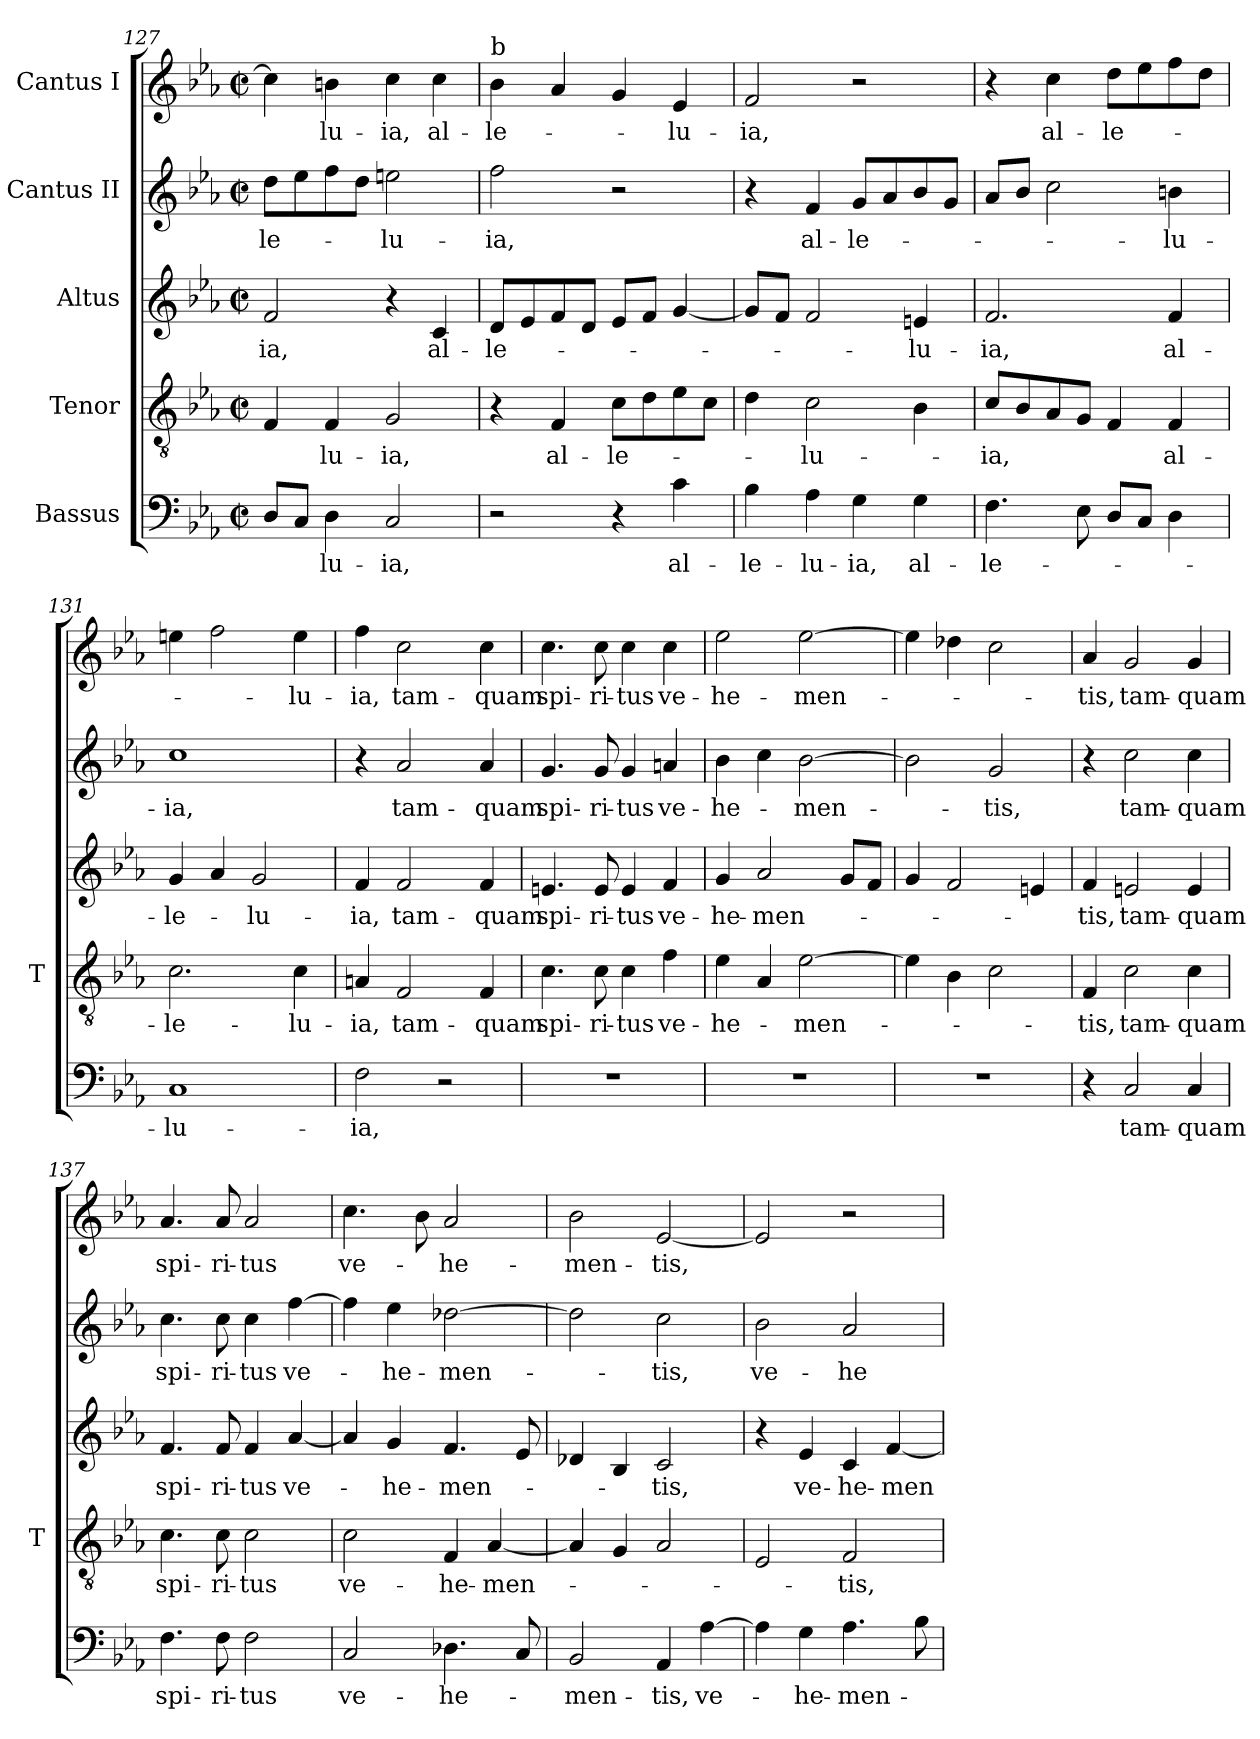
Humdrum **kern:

**kern	**text	**kern	**text	**kern	**text	**kern	**text	**kern	**text
*part5	*part5	*part4	*part4	*part3	*part3	*part2	*part2	*part1	*part1
*staff5	*staff5	*staff4	*staff4	*staff3	*staff3	*staff2	*staff2	*staff1	*staff1
*I"Bassus	*	*I"Tenor	*	*I"Altus	*	*I"Cantus II	*	*I"Cantus I	*
*	*	*I'T	*	*	*	*	*	*	*
*clefF4	*	*clefGv2	*	*clefG2	*	*clefG2	*	*clefG2	*
*	*	*ITrd7c12	*	*	*	*	*	*	*
*k[b-e-a-]	*	*k[b-e-a-]	*	*k[b-e-a-]	*	*k[b-e-a-]	*	*k[b-e-a-]	*
*E-:	*	*E-:	*	*E-:	*	*E-:	*	*E-:	*
*M2/2	*	*M2/2	*	*M2/2	*	*M2/2	*	*M2/2	*
*met(c|)	*	*met(c|)	*	*met(c|)	*	*met(c|)	*	*met(c|)	*
=127	=127	=127	=127	=127	=127	=127	=127	=127	=127
!	!	!	!	!	!LO:LY:b	!	!LO:LY:b	!	!
8D/L	.	4FF/	.	2f/	-ia,	8dd\L	-le-	4cc\]	.
8C/J	.	.	.	.	.	8ee-\	.	.	.
!	!LO:LY:b	!	!LO:LY:b	!	!	!	!	!	!LO:LY:b
4D\	-lu-	4FF/	-lu-	.	.	8ff\	.	4bn\	-lu-
.	.	.	.	.	.	8dd\J	.	.	.
!	!LO:LY:b	!	!LO:LY:b	!	!	!	!LO:LY:b	!	!LO:LY:b
2C/	-ia,	2GG/	-ia,	4r	.	2een\	-lu-	4cc\	-ia,
!	!	!	!	!	!LO:LY:b	!	!	!	!LO:LY:b
.	.	.	.	4c/	al-	.	.	4cc\	al-
=128	=128	=128	=128	=128	=128	=128	=128	=128	=128
!	!	!	!	!	!	!	!	!LO:TX:a:t=b	!
!	!	!	!	!	!LO:LY:b	!	!LO:LY:b	!	!LO:LY:b
2r	.	4r	.	8d/L	-le-	2ff\	-ia,	4b-\	-le-
.	.	.	.	8e-/	.	.	.	.	.
!	!	!	!LO:LY:b	!	!	!	!	!	!
.	.	4FF/	al-	8f/	.	.	.	4a-/	.
.	.	.	.	8d/J	.	.	.	.	.
!	!	!	!LO:LY:b	!	!	!	!	!	!
4r	.	8C\L	-le-	8e-/L	.	2r	.	4g/	.
.	.	8D\	.	8f/J	.	.	.	.	.
!	!LO:LY:b	!	!	!	!	!	!	!	!LO:LY:b
4c\	al-	8E-\	.	[<4g/	.	.	.	4e-/	-lu-
.	.	8C\J	.	.	.	.	.	.	.
=129	=129	=129	=129	=129	=129	=129	=129	=129	=129
!	!LO:LY:b	!	!	!	!	!	!	!	!LO:LY:b
4B-\	-le-	4D\	.	8g/L]	.	4r	.	2f/	-ia,
.	.	.	.	8f/J	.	.	.	.	.
!	!LO:LY:b	!	!LO:LY:b	!	!	!	!LO:LY:b	!	!
4A-\	-lu-	2C\	-lu-	2f/	.	4f/	al-	.	.
!	!LO:LY:b	!	!	!	!	!	!LO:LY:b	!	!
4G\	-ia,	.	.	.	.	8g/L	-le-	2r	.
.	.	.	.	.	.	8a-/	.	.	.
!	!LO:LY:b	!	!	!	!LO:LY:b	!	!	!	!
4G\	al-	4BB-\	.	4en/	-lu-	8b-/	.	.	.
.	.	.	.	.	.	8g/J	.	.	.
=130	=130	=130	=130	=130	=130	=130	=130	=130	=130
!	!LO:LY:b	!	!LO:LY:b	!	!LO:LY:b	!	!	!	!
4.F\	-le-	8C/L	-ia,	2.f/	-ia,	8a-/L	.	4r	.
.	.	8BB-/	.	.	.	8b-/J	.	.	.
!	!	!	!	!	!	!	!	!	!LO:LY:b
.	.	8AA-/	.	.	.	2cc\	.	4cc\	al-
8E-\	.	8GG/J	.	.	.	.	.	.	.
!	!	!	!	!	!	!	!	!	!LO:LY:b
8D/L	.	4FF/	.	.	.	.	.	8dd\L	-le-
8C/J	.	.	.	.	.	.	.	8ee-\	.
!	!	!	!LO:LY:b	!	!LO:LY:b	!	!LO:LY:b	!	!
4D\	.	4FF/	al-	4f/	al-	4bn\	-lu-	8ff\	.
.	.	.	.	.	.	.	.	8dd\J	.
!!LO:PB:g=z
=131	=131	=131	=131	=131	=131	=131	=131	=131	=131
!	!LO:LY:b	!	!LO:LY:b	!	!LO:LY:b	!	!LO:LY:b	!	!
1C	-lu-	2.C\	-le-	4g/	-le-	1cc	-ia,	4een\	.
.	.	.	.	4a-/	.	.	.	2ff\	.
!	!	!	!	!	!LO:LY:b	!	!	!	!
.	.	.	.	2g/	-lu-	.	.	.	.
!	!	!	!LO:LY:b	!	!	!	!	!	!LO:LY:b
.	.	4C\	-lu-	.	.	.	.	4ee\	-lu-
=132	=132	=132	=132	=132	=132	=132	=132	=132	=132
!	!LO:LY:b	!	!LO:LY:b	!	!LO:LY:b	!	!	!	!LO:LY:b
2F\	-ia,	4AAn/	-ia,	4f/	-ia,	4r	.	4ff\	-ia,
!	!	!	!LO:LY:b	!	!LO:LY:b	!	!LO:LY:b	!	!LO:LY:b
.	.	2FF/	tam-	2f/	tam-	2a-/	tam-	2cc\	tam-
2r	.	.	.	.	.	.	.	.	.
!	!	!	!LO:LY:b	!	!LO:LY:b	!	!LO:LY:b	!	!LO:LY:b
.	.	4FF/	-quam	4f/	-quam	4a-/	-quam	4cc\	-quam
=133	=133	=133	=133	=133	=133	=133	=133	=133	=133
!	!	!	!LO:LY:b	!	!LO:LY:b	!	!LO:LY:b	!	!LO:LY:b
1r	.	4.C\	spi-	4.en/	spi-	4.g/	spi-	4.cc\	spi-
!	!	!	!LO:LY:b	!	!LO:LY:b	!	!LO:LY:b	!	!LO:LY:b
.	.	8C\	-ri-	8e/	-ri-	8g/	-ri-	8cc\	-ri-
!	!	!	!LO:LY:b	!	!LO:LY:b	!	!LO:LY:b	!	!LO:LY:b
.	.	4C\	-tus	4e/	-tus	4g/	-tus	4cc\	-tus
!	!	!	!LO:LY:b	!	!LO:LY:b	!	!LO:LY:b	!	!LO:LY:b
.	.	4F\	ve-	4f/	ve-	4an/	ve-	4cc\	ve-
=134	=134	=134	=134	=134	=134	=134	=134	=134	=134
!	!	!	!LO:LY:b	!	!LO:LY:b	!	!LO:LY:b	!	!LO:LY:b
1r	.	4E-\	-he-	4g/	-he-	4b-\	-he-	2ee-\	-he-
!	!	!	!	!	!LO:LY:b	!	!	!	!
.	.	4AA-/	.	2a-/	-men-	4cc\	.	.	.
!	!	!	!LO:LY:b	!	!	!	!LO:LY:b	!	!LO:LY:b
.	.	[>2E-\	-men-	.	.	[>2b-\	-men-	[>2ee-\	-men-
.	.	.	.	8g/L	.	.	.	.	.
.	.	.	.	8f/J	.	.	.	.	.
=135	=135	=135	=135	=135	=135	=135	=135	=135	=135
1r	.	4E-\]	.	4g/	.	2b-\]	.	4ee-\]	.
.	.	4BB-\	.	2f/	.	.	.	4dd-X\	.
!	!	!	!	!	!	!	!LO:LY:b	!	!
.	.	2C\	.	.	.	2g/	-tis,	2cc\	.
.	.	.	.	4en/	.	.	.	.	.
=136	=136	=136	=136	=136	=136	=136	=136	=136	=136
!	!	!	!LO:LY:b	!	!LO:LY:b	!	!	!	!LO:LY:b
4r	.	4FF/	-tis,	4f/	-tis,	4r	.	4a-/	-tis,
!	!LO:LY:b	!	!LO:LY:b	!	!LO:LY:b	!	!LO:LY:b	!	!LO:LY:b
2C/	tam-	2C\	tam-	2en/	tam-	2cc\	tam-	2g/	tam-
!	!LO:LY:b	!	!LO:LY:b	!	!LO:LY:b	!	!LO:LY:b	!	!LO:LY:b
4C/	-quam	4C\	-quam	4e/	-quam	4cc\	-quam	4g/	-quam
!!LO:LB:g=z
=137	=137	=137	=137	=137	=137	=137	=137	=137	=137
!	!LO:LY:b	!	!LO:LY:b	!	!LO:LY:b	!	!LO:LY:b	!	!LO:LY:b
4.F\	spi-	4.C\	spi-	4.f/	spi-	4.cc\	spi-	4.a-/	spi-
!	!LO:LY:b	!	!LO:LY:b	!	!LO:LY:b	!	!LO:LY:b	!	!LO:LY:b
8F\	-ri-	8C\	-ri-	8f/	-ri-	8cc\	-ri-	8a-/	-ri-
!	!LO:LY:b	!	!LO:LY:b	!	!LO:LY:b	!	!LO:LY:b	!	!LO:LY:b
2F\	-tus	2C\	-tus	4f/	-tus	4cc\	-tus	2a-/	-tus
!	!	!	!	!	!LO:LY:b	!	!LO:LY:b	!	!
.	.	.	.	[<4a-/	ve-	[>4ff\	ve-	.	.
=138	=138	=138	=138	=138	=138	=138	=138	=138	=138
!	!LO:LY:b	!	!LO:LY:b	!	!	!	!	!	!LO:LY:b
2C/	ve-	2C\	ve-	4a-/]	.	4ff\]	.	4.cc\	ve-
!	!	!	!	!	!LO:LY:b	!	!LO:LY:b	!	!
.	.	.	.	4g/	-he-	4ee-\	-he-	.	.
.	.	.	.	.	.	.	.	8b-\	.
!	!LO:LY:b	!	!LO:LY:b	!	!LO:LY:b	!	!LO:LY:b	!	!LO:LY:b
4.D-X\	-he-	4FF/	-he-	4.f/	-men-	[>2dd-X\	-men-	2a-/	-he-
!	!	!	!LO:LY:b	!	!	!	!	!	!
.	.	[<4AA-/	-men-	.	.	.	.	.	.
8C/	.	.	.	8e-/	.	.	.	.	.
=139	=139	=139	=139	=139	=139	=139	=139	=139	=139
!	!LO:LY:b	!	!	!	!	!	!	!	!LO:LY:b
2BB-/	-men-	4AA-/]	.	4d-X/	.	2dd-\]	.	2b-\	-men-
.	.	4GG/	.	4B-/	.	.	.	.	.
!	!LO:LY:b	!	!	!	!LO:LY:b	!	!LO:LY:b	!	!LO:LY:b
4AA-/	-tis,	2AA-/	.	2c/	-tis,	2cc\	-tis,	[<2e-/	-tis,
!	!LO:LY:b	!	!	!	!	!	!	!	!
[>4A-\	ve-	.	.	.	.	.	.	.	.
=140	=140	=140	=140	=140	=140	=140	=140	=140	=140
!	!	!	!	!	!	!	!LO:LY:b	!	!
4A-\]	.	2EE-/	.	4r	.	2b-\	ve-	2e-/]	.
!	!LO:LY:b	!	!	!	!LO:LY:b	!	!	!	!
4G\	-he-	.	.	4e-/	ve-	.	.	.	.
!	!LO:LY:b	!	!LO:LY:b	!	!LO:LY:b	!	!LO:LY:b	!	!
4.A-\	-men-	2FF/	-tis,	4c/	-he-	2a-/	-he-	2r	.
!	!	!	!	!	!LO:LY:b	!	!	!	!
.	.	.	.	[<4f/	-men-	.	.	.	.
8B-\	.	.	.	.	.	.	.	.	.
=	=	=	=	=	=	=	=	=	=
*-	*-	*-	*-	*-	*-	*-	*-	*-	*-
